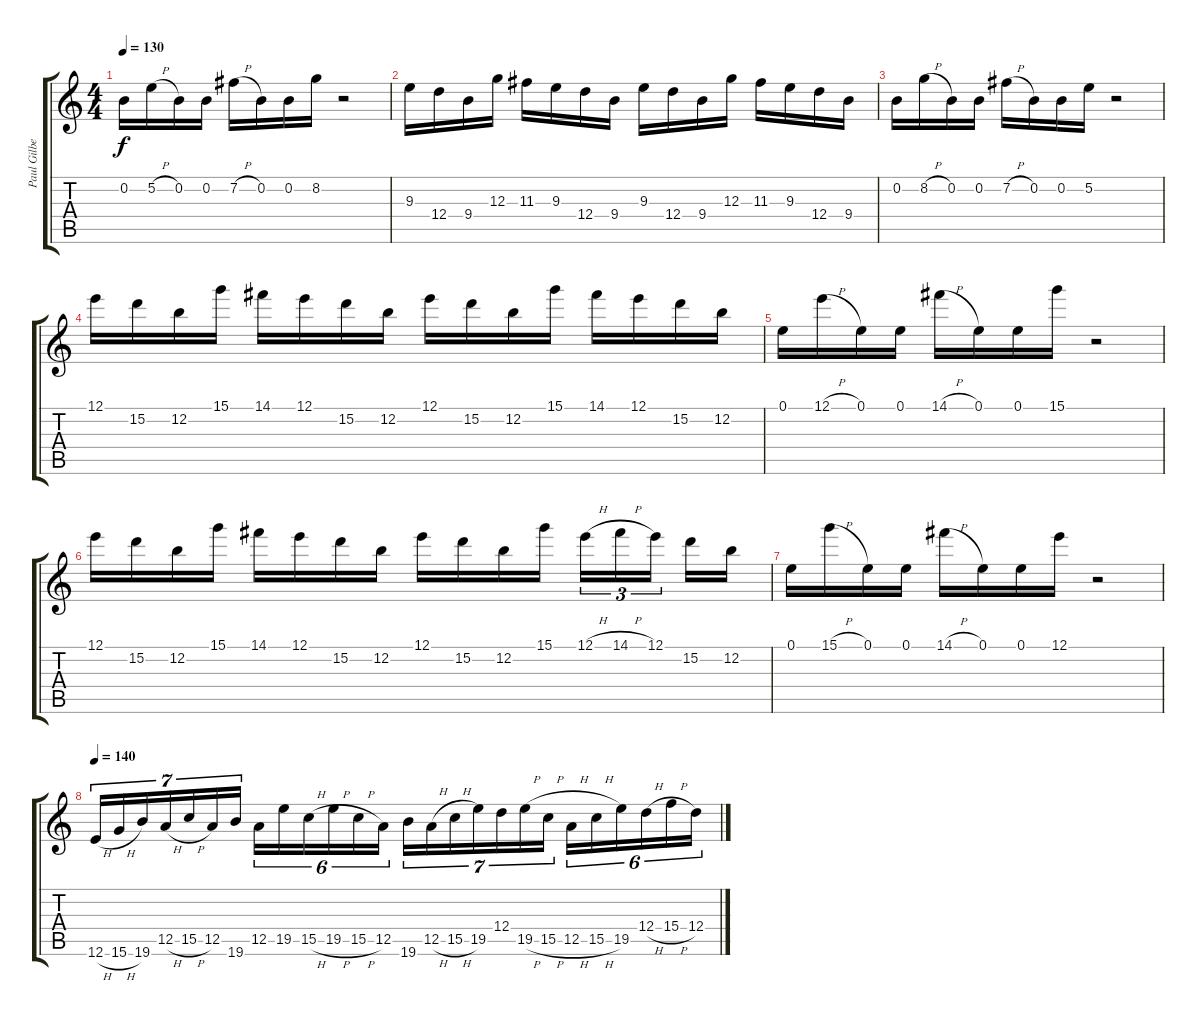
\track ("Paul Gilbert (Lead Guitar)" "Paul Gilbe") {instrument distortionguitar}
\staff {score tabs}
\tuning (E4 B3 G3 D3 A2 E2) {hide}
\ts (4 4)
\tempo 130
\clef g2
\ks c
0.2.16{dy f} 5.2{h}.16 0.2.16 0.2.16 7.2{h}.16 0.2.16 0.2.16 8.2.16 r.2 |
9.3.16 12.4.16 9.4.16 12.3.16 11.3.16 9.3.16 12.4.16 9.4.16 9.3.16 12.4.16 9.4.16 12.3.16 11.3.16 9.3.16 12.4.16 9.4.16 |
0.2.16 8.2{h}.16 0.2.16 0.2.16 7.2{h}.16 0.2.16 0.2.16 5.2.16 r.2 |
12.1.16 15.2.16 12.2.16 15.1.16 14.1.16 12.1.16 15.2.16 12.2.16 12.1.16 15.2.16 12.2.16 15.1.16 14.1.16 12.1.16 15.2.16 12.2.16 |
0.1.16 12.1{h}.16 0.1.16 0.1.16 14.1{h}.16 0.1.16 0.1.16 15.1.16 r.2 |
12.1.16 15.2.16 12.2.16 15.1.16 14.1.16 12.1.16 15.2.16 12.2.16 12.1.16 15.2.16 12.2.16 15.1.16 12.1{h}.16{tu (3 2)} 14.1{h}.16{tu (3 2)} 12.1.16{tu (3 2) beam splitsecondary} 15.2.16 12.2.16 |
0.1.16 15.1{h}.16 0.1.16 0.1.16 14.1{h}.16 0.1.16 0.1.16 12.1.16 r.2 |
\tempo 140
12.6{h}.16{tu (7 4) balance 8} 15.6{h}.16{tu (7 4)} 19.6.16{tu (7 4)} 12.5{h}.16{tu (7 4)} 15.5{h}.16{tu (7 4)} 12.5.16{tu (7 4)} 19.6.16{tu (7 4)} 12.5.16{tu (6 4)} 19.5.16{tu (6 4)} 15.5{h}.16{tu (6 4)} 19.5{h}.16{tu (6 4)} 15.5{h}.16{tu (6 4)} 12.5.16{tu (6 4)} 19.6.16{tu (7 4)} 12.5{h}.16{tu (7 4)} 15.5{h}.16{tu (7 4)} 19.5.16{tu (7 4)} 12.4.16{tu (7 4)} 19.5{h}.16{tu (7 4)} 15.5{h}.16{tu (7 4)} 12.5{h}.16{tu (6 4)} 15.5{h}.16{tu (6 4)} 19.5.16{tu (6 4)} 12.4{h}.16{tu (6 4)} 15.4{h}.16{tu (6 4)} 12.4.16{tu (6 4)}
